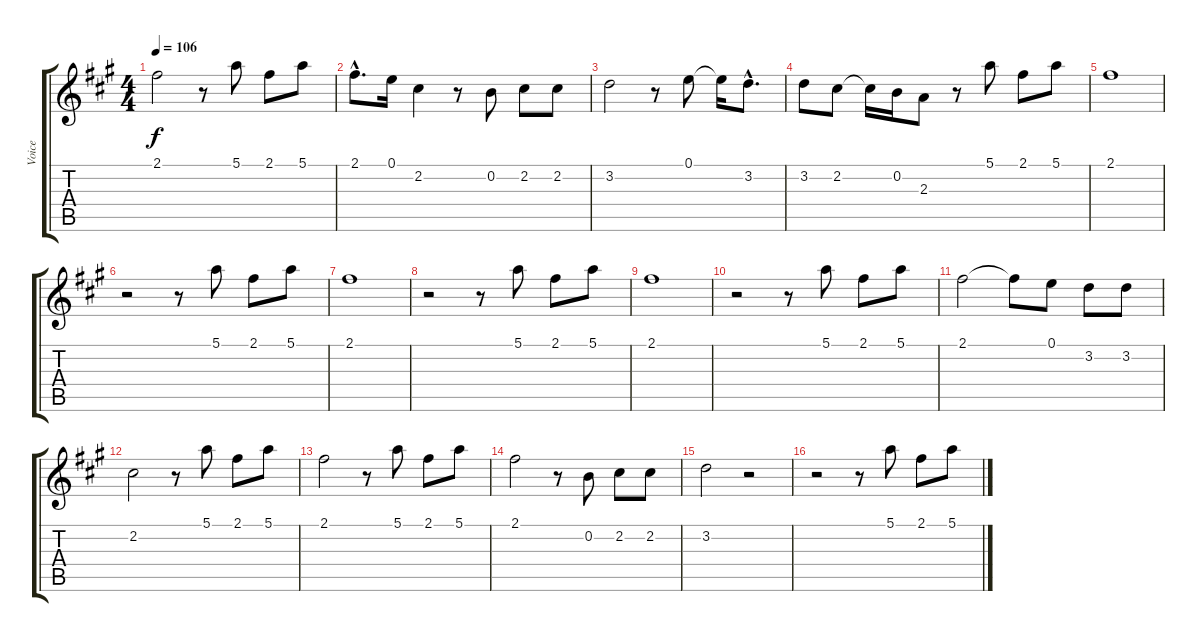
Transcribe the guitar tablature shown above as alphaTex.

\track ("Voice" "Voice") {instrument overdrivenguitar}
\staff {score tabs}
\tuning (E4 B3 G3 D3 A2 E2) {hide}
\ts (4 4)
\tempo 106
\clef g2
\ks a
2.1.2{dy f} r.8 5.1.8 2.1.8 5.1.8 |
2.1{hac}.8{d} 0.1.16 2.2.4 r.8 0.2.8 2.2.8 2.2.8 |
3.2.2 r.8 0.1.8 0.1{t}.16 3.2{hac}.8{d} |
3.2.8 2.2.8 2.2{t}.16 0.2.16 2.3.8 r.8 5.1.8 2.1.8 5.1.8 |
2.1.1 |
r.2 r.8 5.1.8 2.1.8 5.1.8 |
2.1.1 |
r.2 r.8 5.1.8 2.1.8 5.1.8 |
2.1.1 |
r.2 r.8 5.1.8 2.1.8 5.1.8 |
2.1.2 2.1{t}.8 0.1.8 3.2.8 3.2.8 |
2.2.2 r.8 5.1.8 2.1.8 5.1.8 |
2.1.2 r.8 5.1.8 2.1.8 5.1.8 |
2.1.2 r.8 0.2.8 2.2.8 2.2.8 |
3.2.2 r.2 |
r.2 r.8 5.1.8 2.1.8 5.1.8
